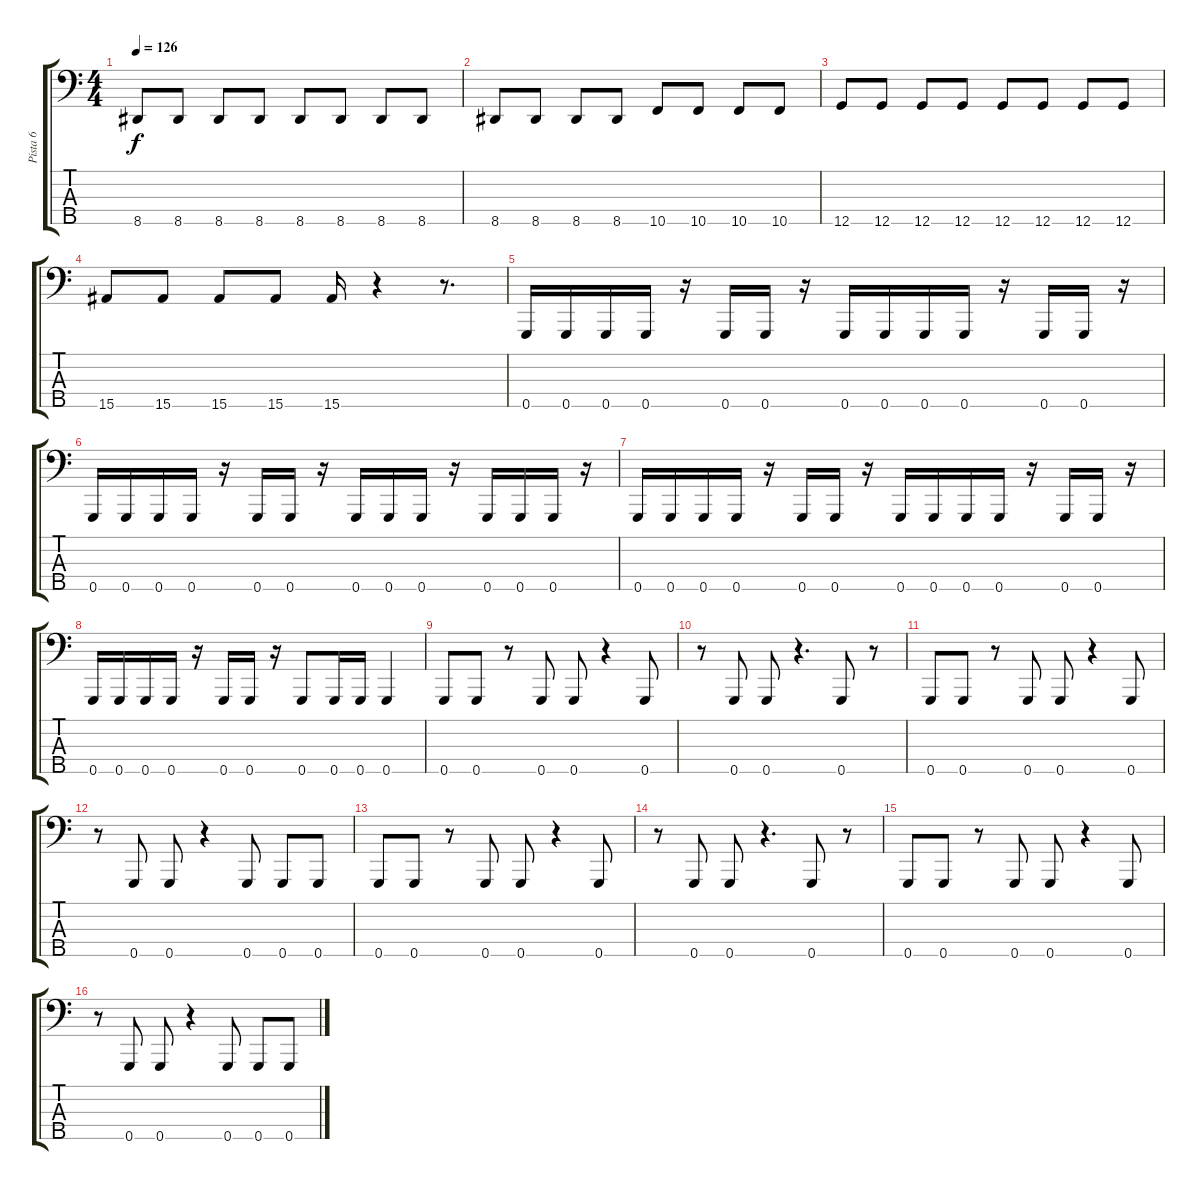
\track ("Pista 6" "Pista 6") {instrument electricbasspick}
\staff {score tabs}
\tuning (E2 C2 G1 D1 G0) {hide}
\ts (4 4)
\tempo 126
\clef f4
\ks c
8.5.8{dy f} 8.5.8 8.5.8 8.5.8 8.5.8 8.5.8 8.5.8 8.5.8 |
8.5.8 8.5.8 8.5.8 8.5.8 10.5.8 10.5.8 10.5.8 10.5.8 |
12.5.8 12.5.8 12.5.8 12.5.8 12.5.8 12.5.8 12.5.8 12.5.8 |
15.5.8 15.5.8 15.5.8 15.5.8 15.5.16 r.4 r.8{d} |
0.5.16 0.5.16 0.5.16 0.5.16 r.16 0.5.16 0.5.16 r.16 0.5.16 0.5.16 0.5.16 0.5.16 r.16 0.5.16 0.5.16 r.16 |
0.5.16 0.5.16 0.5.16 0.5.16 r.16 0.5.16 0.5.16 r.16 0.5.16 0.5.16 0.5.16 r.16 0.5.16 0.5.16 0.5.16 r.16 |
0.5.16 0.5.16 0.5.16 0.5.16 r.16 0.5.16 0.5.16 r.16 0.5.16 0.5.16 0.5.16 0.5.16 r.16 0.5.16 0.5.16 r.16 |
0.5.16 0.5.16 0.5.16 0.5.16 r.16 0.5.16 0.5.16 r.16 0.5.8 0.5.16 0.5.16 0.5.4 |
0.5.8 0.5.8 r.8 0.5.8 0.5.8 r.4 0.5.8 |
r.8 0.5.8 0.5.8 r.4{d} 0.5.8 r.8 |
0.5.8 0.5.8 r.8 0.5.8 0.5.8 r.4 0.5.8 |
r.8 0.5.8 0.5.8 r.4 0.5.8 0.5.8 0.5.8 |
0.5.8 0.5.8 r.8 0.5.8 0.5.8 r.4 0.5.8 |
r.8 0.5.8 0.5.8 r.4{d} 0.5.8 r.8 |
0.5.8 0.5.8 r.8 0.5.8 0.5.8 r.4 0.5.8 |
r.8 0.5.8 0.5.8 r.4 0.5.8 0.5.8 0.5.8
